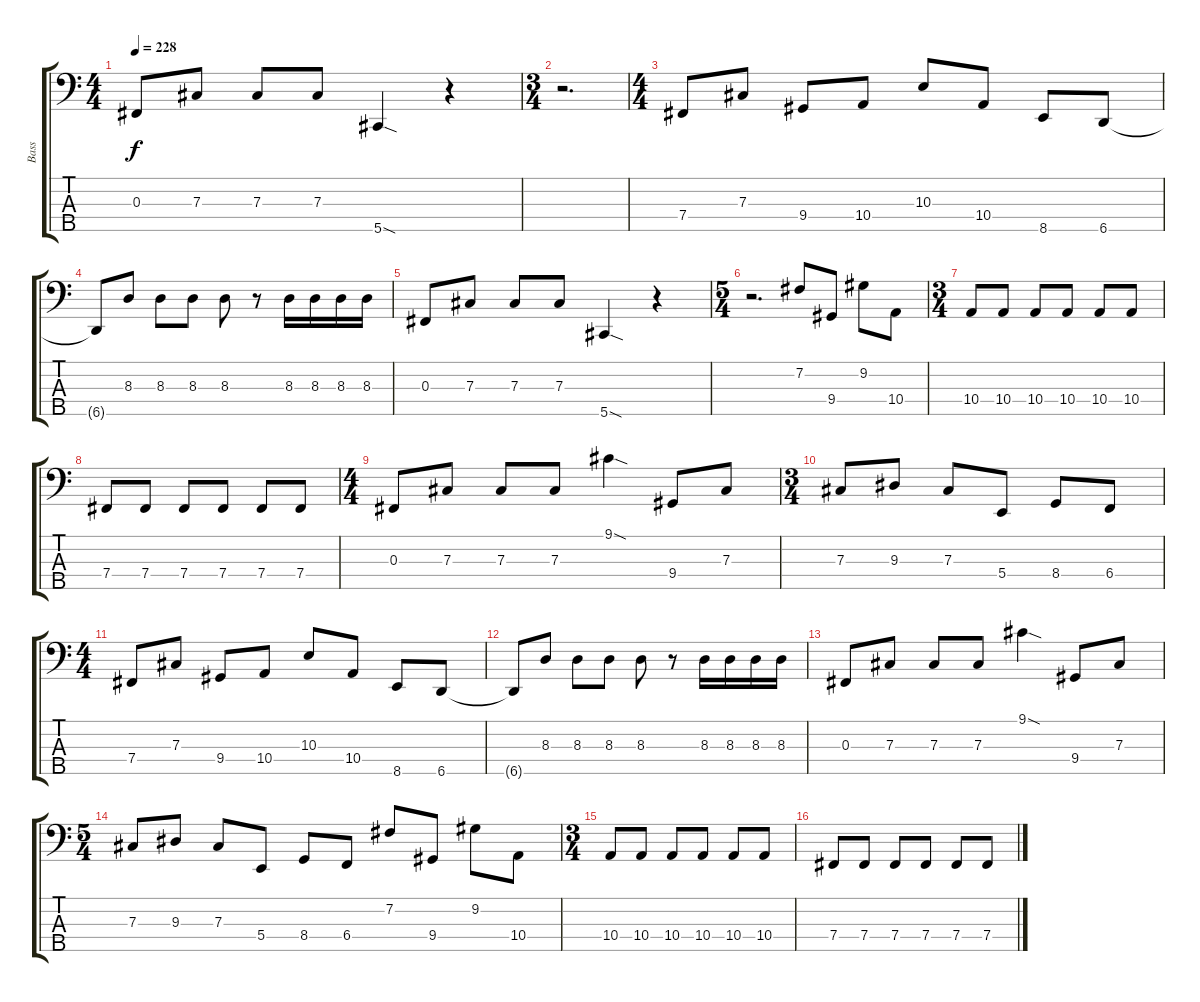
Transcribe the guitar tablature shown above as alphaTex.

\track ("Bass" "Bass") {instrument electricbassfinger}
\staff {score tabs}
\tuning (E2 B1 Gb1 B0 Ab0) {hide}
\ts (4 4)
\tempo 228
\clef f4
\ks c
0.3.8{dy f} 7.3.8 7.3.8 7.3.8 5.5{sod}.4 r.4 |
\ts (3 4)
r.2{d} |
\ts (4 4)
7.4.8 7.3.8 9.4.8 10.4.8 10.3.8 10.4.8 8.5.8 6.5.8 |
6.5{t}.8 8.3.8 8.3.8 8.3.8 8.3.8 r.8 8.3.16 8.3.16 8.3.16 8.3.16 |
0.3.8 7.3.8 7.3.8 7.3.8 5.5{sod}.4 r.4 |
\ts (5 4)
r.2{d} 7.2.8 9.4.8 9.2.8 10.4.8 |
\ts (3 4)
10.4.8 10.4.8 10.4.8 10.4.8 10.4.8 10.4.8 |
7.4.8 7.4.8 7.4.8 7.4.8 7.4.8 7.4.8 |
\ts (4 4)
0.3.8 7.3.8 7.3.8 7.3.8 9.1{sod}.4 9.4.8 7.3.8 |
\ts (3 4)
7.3.8 9.3.8 7.3.8 5.4.8 8.4.8 6.4.8 |
\ts (4 4)
7.4.8 7.3.8 9.4.8 10.4.8 10.3.8 10.4.8 8.5.8 6.5.8 |
6.5{t}.8 8.3.8 8.3.8 8.3.8 8.3.8 r.8 8.3.16 8.3.16 8.3.16 8.3.16 |
0.3.8 7.3.8 7.3.8 7.3.8 9.1{sod}.4 9.4.8 7.3.8 |
\ts (5 4)
7.3.8 9.3.8 7.3.8 5.4.8 8.4.8 6.4.8 7.2.8 9.4.8 9.2.8 10.4.8 |
\ts (3 4)
10.4.8 10.4.8 10.4.8 10.4.8 10.4.8 10.4.8 |
7.4.8 7.4.8 7.4.8 7.4.8 7.4.8 7.4.8
